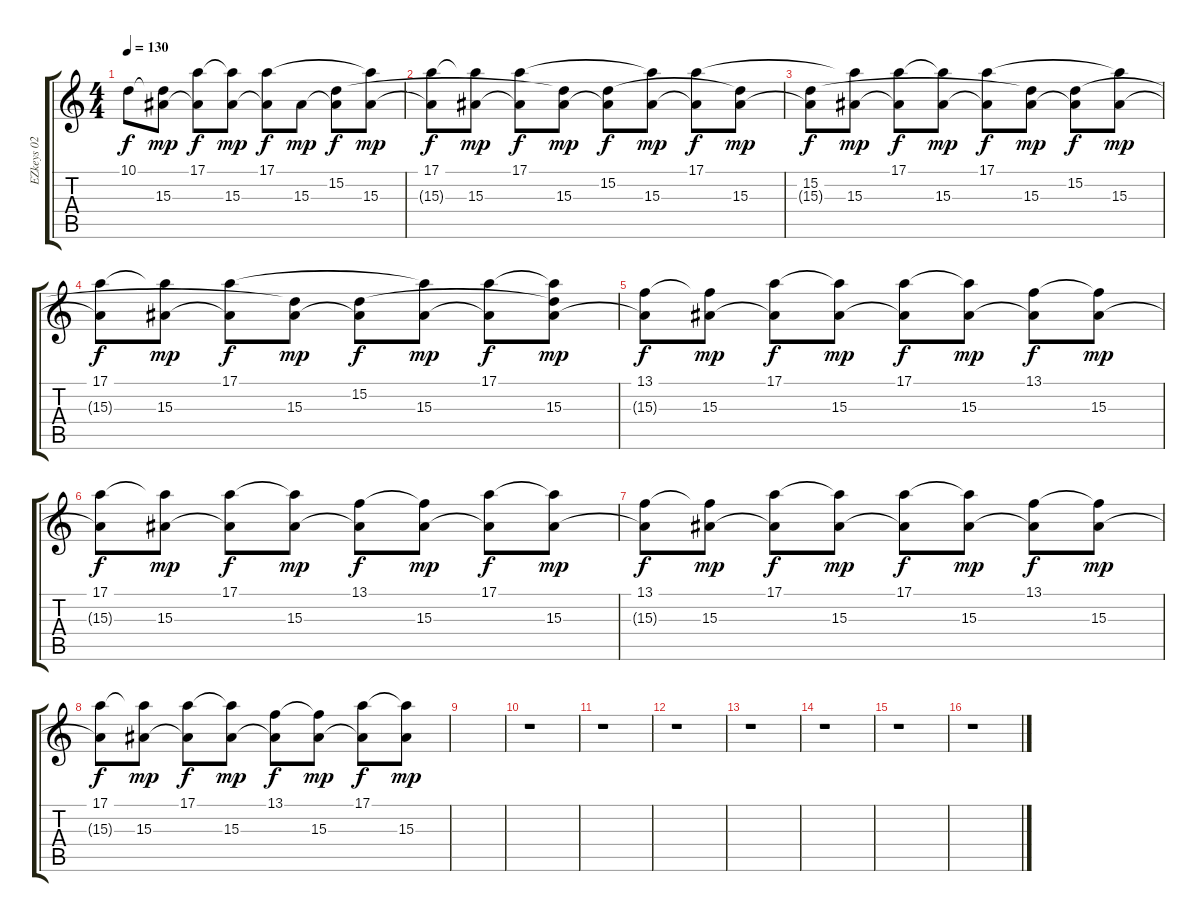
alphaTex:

\track ("EZkeys 02" "EZkeys 02") {instrument brightacousticpiano}
\staff {score tabs}
\tuning (E4 B3 G3 D3 A2 E2) {hide}
\ts (4 4)
\tempo 130
\clef g2
\ks c
10.1.8{dy f} (10.1{t} 15.3).8{dy mp} (17.1 15.3{t}).8{dy f} (17.1{t} 15.3).8{dy mp} (17.1 15.3{t}).8{dy f} 15.3.8{dy mp} (15.2 15.3{t}).8{dy f} (17.1{t} 15.3).8{dy mp} |
(17.1 15.3{t}).8{dy f} (17.1{t} 15.3).8{dy mp} (17.1 15.3{t}).8{dy f} (15.2{t} 15.3).8{dy mp} (15.2 15.3{t}).8{dy f} (17.1{t} 15.3).8{dy mp} (17.1 15.3{t}).8{dy f} (15.2{t} 15.3).8{dy mp} |
(15.2 15.3{t}).8{dy f} (17.1{t} 15.3).8{dy mp} (17.1 15.3{t}).8{dy f} (17.1{t} 15.3).8{dy mp} (17.1 15.3{t}).8{dy f} (15.2{t} 15.3).8{dy mp} (15.2 15.3{t}).8{dy f} (17.1{t} 15.3).8{dy mp} |
(17.1 15.3{t}).8{dy f} (17.1{t} 15.3).8{dy mp} (17.1 15.3{t}).8{dy f} (15.2{t} 15.3).8{dy mp} (15.2 15.3{t}).8{dy f} (17.1{t} 15.3).8{dy mp} (17.1 15.3{t}).8{dy f} (17.1{t} 15.2{t} 15.3).8{dy mp} |
(13.1 15.3{t}).8{dy f} (13.1{t} 15.3).8{dy mp} (17.1 15.3{t}).8{dy f} (17.1{t} 15.3).8{dy mp} (17.1 15.3{t}).8{dy f} (17.1{t} 15.3).8{dy mp} (13.1 15.3{t}).8{dy f} (13.1{t} 15.3).8{dy mp} |
(17.1 15.3{t}).8{dy f} (17.1{t} 15.3).8{dy mp} (17.1 15.3{t}).8{dy f} (17.1{t} 15.3).8{dy mp} (13.1 15.3{t}).8{dy f} (13.1{t} 15.3).8{dy mp} (17.1 15.3{t}).8{dy f} (17.1{t} 15.3).8{dy mp} |
(13.1 15.3{t}).8{dy f} (13.1{t} 15.3).8{dy mp} (17.1 15.3{t}).8{dy f} (17.1{t} 15.3).8{dy mp} (17.1 15.3{t}).8{dy f} (17.1{t} 15.3).8{dy mp} (13.1 15.3{t}).8{dy f} (13.1{t} 15.3).8{dy mp} |
(17.1 15.3{t}).8{dy f} (17.1{t} 15.3).8{dy mp} (17.1 15.3{t}).8{dy f} (17.1{t} 15.3).8{dy mp} (13.1 15.3{t}).8{dy f} (13.1{t} 15.3).8{dy mp} (17.1 15.3{t}).8{dy f} (17.1{t} 15.3).8{dy mp} |
|
r.1 |
r.1 |
r.1 |
r.1 |
r.1 |
r.1 |
r.1
